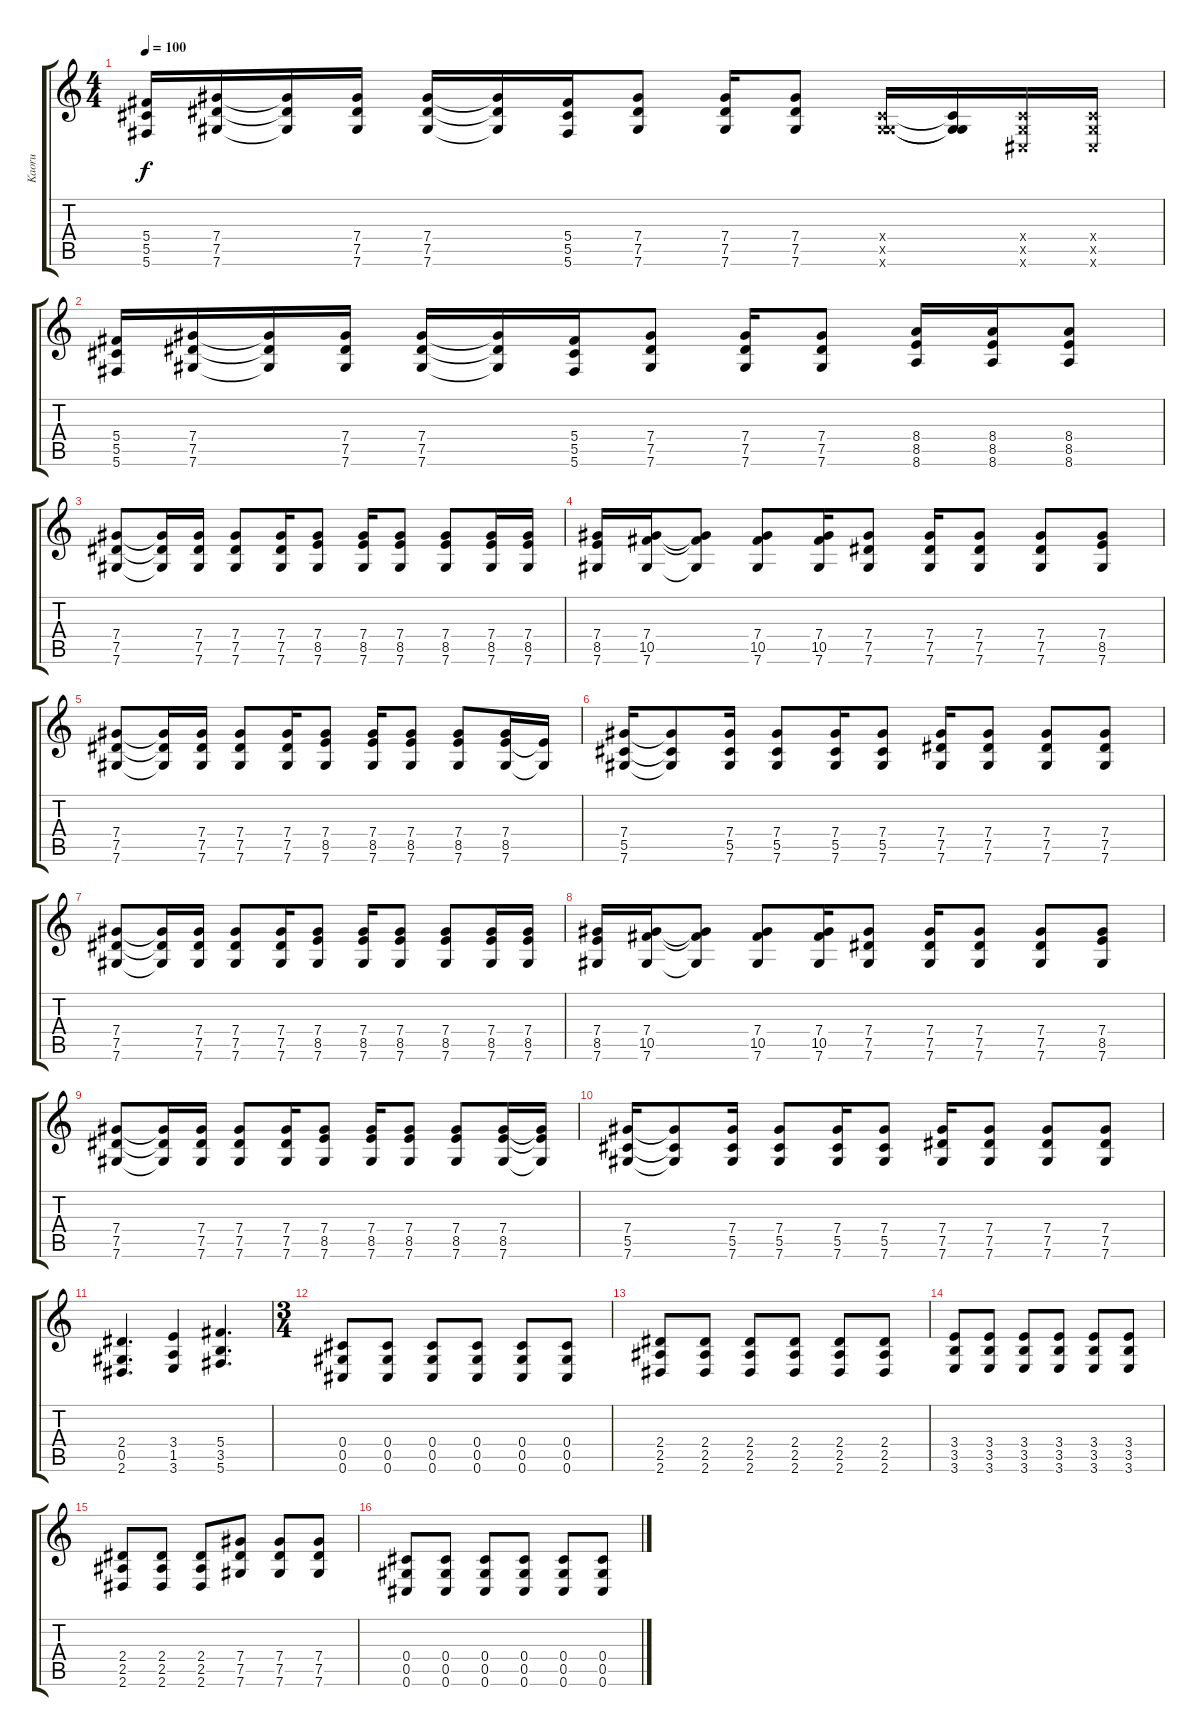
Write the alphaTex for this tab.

\track ("Kaoru" "Kaoru") {instrument electricguitarclean}
\staff {score tabs}
\tuning (Eb4 Bb3 Gb3 Db3 Ab2 Db2) {hide}
\ts (4 4)
\tempo 100
\clef g2
\ks c
(5.4 5.5 5.6).16{dy f} (7.4 7.5 7.6).16 (7.4{t} 7.5{t} 7.6{t}).16 (7.4 7.5 7.6).16 (7.4 7.5 7.6).16 (7.4{t} 7.5{t} 7.6{t}).16 (5.4 5.5 5.6).16 (7.4 7.5 7.6).8 (7.4 7.5 7.6).16 (7.4 7.5 7.6).8 (0.4{x} 0.5{x} 7.6{x}).16 (0.4{t} 0.5{t} 7.6{t}).16 (0.4{x} 0.5{x} 0.6{x}).16 (0.4{x} 0.5{x} 0.6{x}).16 |
(5.4 5.5 5.6).16 (7.4 7.5 7.6).16 (7.4{t} 7.5{t} 7.6{t}).16 (7.4 7.5 7.6).16 (7.4 7.5 7.6).16 (7.4{t} 7.5{t} 7.6{t}).16 (5.4 5.5 5.6).16 (7.4 7.5 7.6).8 (7.4 7.5 7.6).16 (7.4 7.5 7.6).8 (8.4 8.5 8.6).16 (8.4 8.5 8.6).16 (8.4 8.5 8.6).8 |
(7.4 7.5 7.6).8 (7.4{t} 7.5{t} 7.6{t}).16 (7.4 7.5 7.6).16 (7.4 7.5 7.6).8 (7.4 7.5 7.6).16 (7.4 8.5 7.6).8 (7.4 8.5 7.6).16 (7.4 8.5 7.6).8 (7.4 8.5 7.6).8 (7.4 8.5 7.6).16 (7.4 8.5 7.6).16 |
(7.4 8.5 7.6).16 (7.4 10.5 7.6).16 (7.4{t} 10.5{t} 7.6{t}).8 (7.4 10.5 7.6).8 (7.4 10.5 7.6).16 (7.4 7.5 7.6).8 (7.4 7.5 7.6).16 (7.4 7.5 7.6).8 (7.4 7.5 7.6).8 (7.4 8.5 7.6).8 |
(7.4 7.5 7.6).8 (7.4{t} 7.5{t} 7.6{t}).16 (7.4 7.5 7.6).16 (7.4 7.5 7.6).8 (7.4 7.5 7.6).16 (7.4 8.5 7.6).8 (7.4 8.5 7.6).16 (7.4 8.5 7.6).8 (7.4 8.5 7.6).8 (7.4 8.5 7.6).16 (8.5{t} 7.6{t}).16 |
(7.4 5.5 7.6).16 (7.4{t} 5.5{t} 7.6{t}).8 (7.4 5.5 7.6).16 (7.4 5.5 7.6).8 (7.4 5.5 7.6).16 (7.4 5.5 7.6).8 (7.4 7.5 7.6).16 (7.4 7.5 7.6).8 (7.4 7.5 7.6).8 (7.4 7.5 7.6).8 |
(7.4 7.5 7.6).8 (7.4{t} 7.5{t} 7.6{t}).16 (7.4 7.5 7.6).16 (7.4 7.5 7.6).8 (7.4 7.5 7.6).16 (7.4 8.5 7.6).8 (7.4 8.5 7.6).16 (7.4 8.5 7.6).8 (7.4 8.5 7.6).8 (7.4 8.5 7.6).16 (7.4 8.5 7.6).16 |
(7.4 8.5 7.6).16 (7.4 10.5 7.6).16 (7.4{t} 10.5{t} 7.6{t}).8 (7.4 10.5 7.6).8 (7.4 10.5 7.6).16 (7.4 7.5 7.6).8 (7.4 7.5 7.6).16 (7.4 7.5 7.6).8 (7.4 7.5 7.6).8 (7.4 8.5 7.6).8 |
(7.4 7.5 7.6).8 (7.4{t} 7.5{t} 7.6{t}).16 (7.4 7.5 7.6).16 (7.4 7.5 7.6).8 (7.4 7.5 7.6).16 (7.4 8.5 7.6).8 (7.4 8.5 7.6).16 (7.4 8.5 7.6).8 (7.4 8.5 7.6).8 (7.4 8.5 7.6).16 (7.4{t} 8.5{t} 7.6{t}).16 |
(7.4 5.5 7.6).16 (7.4{t} 5.5{t} 7.6{t}).8 (7.4 5.5 7.6).16 (7.4 5.5 7.6).8 (7.4 5.5 7.6).16 (7.4 5.5 7.6).8 (7.4 7.5 7.6).16 (7.4 7.5 7.6).8 (7.4 7.5 7.6).8 (7.4 7.5 7.6).8 |
(2.4 0.5 2.6).4{d} (3.4 1.5 3.6).4 (5.4 3.5 5.6).4{d} |
\ts (3 4)
(0.4 0.5 0.6).8 (0.4 0.5 0.6).8 (0.4 0.5 0.6).8 (0.4 0.5 0.6).8 (0.4 0.5 0.6).8 (0.4 0.5 0.6).8 |
(2.4 2.5 2.6).8 (2.4 2.5 2.6).8 (2.4 2.5 2.6).8 (2.4 2.5 2.6).8 (2.4 2.5 2.6).8 (2.4 2.5 2.6).8 |
(3.4 3.5 3.6).8 (3.4 3.5 3.6).8 (3.4 3.5 3.6).8 (3.4 3.5 3.6).8 (3.4 3.5 3.6).8 (3.4 3.5 3.6).8 |
(2.4 2.5 2.6).8 (2.4 2.5 2.6).8 (2.4 2.5 2.6).8 (7.4 7.5 7.6).8 (7.4 7.5 7.6).8 (7.4 7.5 7.6).8 |
(0.4 0.5 0.6).8 (0.4 0.5 0.6).8 (0.4 0.5 0.6).8 (0.4 0.5 0.6).8 (0.4 0.5 0.6).8 (0.4 0.5 0.6).8
